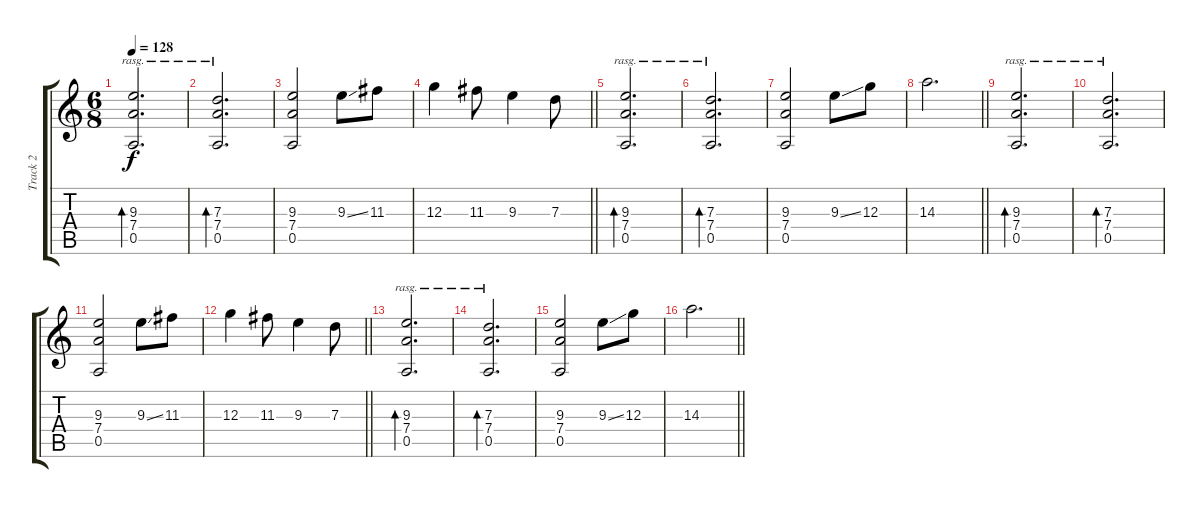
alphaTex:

\track ("Track 2" "Track 2") {instrument acousticguitarsteel}
\staff {score tabs}
\tuning (E4 B3 G3 D3 A2 E2) {hide}
\ts (6 8)
\tempo 128
\clef g2
\ks aminor
(9.3 7.4 0.5).2{d bd 60 rasg ii dy f} |
(7.3 7.4 0.5).2{d bd 60 rasg ii} |
(9.3 7.4 0.5).2 9.3{ss}.8 11.3.8 |
\barLineRight lightlight
12.3.4 11.3.8 9.3.4 7.3.8 |
(9.3 7.4 0.5).2{d bd 60 rasg ii} |
(7.3 7.4 0.5).2{d bd 60 rasg ii} |
(9.3 7.4 0.5).2 9.3{ss}.8 12.3.8 |
\barLineRight lightlight
14.3.2{d} |
(9.3 7.4 0.5).2{d bd 60 rasg ii} |
(7.3 7.4 0.5).2{d bd 60 rasg ii} |
(9.3 7.4 0.5).2 9.3{ss}.8 11.3.8 |
\barLineRight lightlight
12.3.4 11.3.8 9.3.4 7.3.8 |
(9.3 7.4 0.5).2{d bd 60 rasg ii} |
(7.3 7.4 0.5).2{d bd 60 rasg ii} |
(9.3 7.4 0.5).2 9.3{ss}.8 12.3.8 |
\barLineRight lightlight
14.3.2{d}
